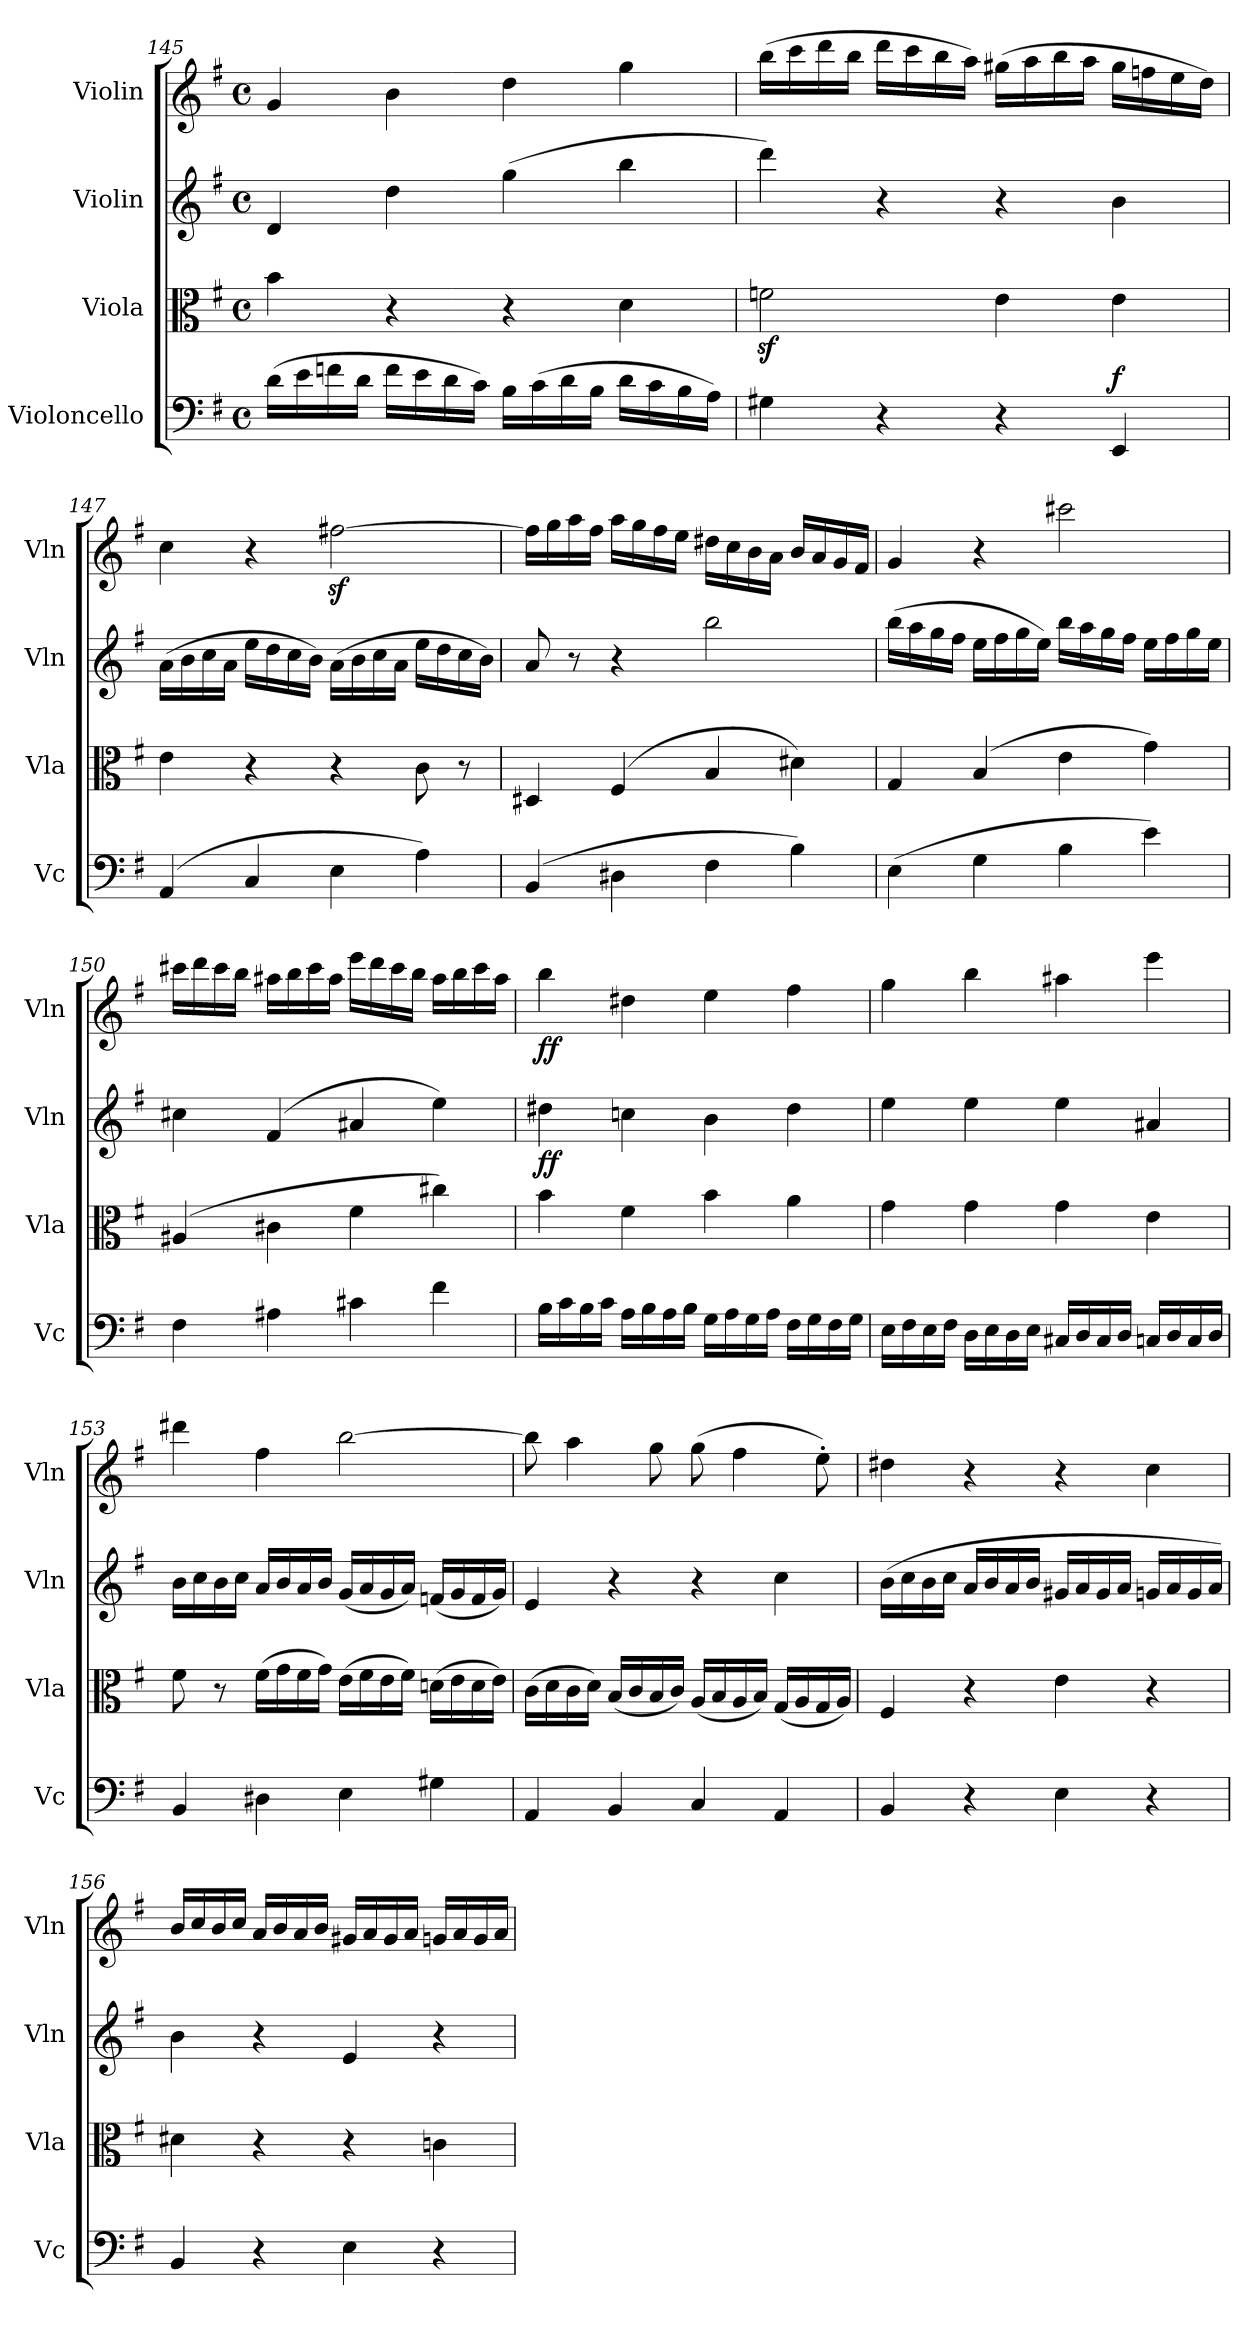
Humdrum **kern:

**kern	**dynam	**kern	**kern	**dynam	**kern	**dynam
*part4	*part4	*part3	*part2	*part2	*part1	*part1
*staff4	*staff4	*staff3	*staff2	*staff2	*staff1	*staff1
*I"Violoncello	*	*I"Viola	*I"Violin	*	*I"Violin	*
*I'Vc	*	*I'Vla	*I'Vln	*	*I'Vln	*
*clefF4	*	*clefC3	*clefG2	*	*clefG2	*
*k[f#]	*	*k[f#]	*k[f#]	*	*k[f#]	*
*M4/4	*	*M4/4	*M4/4	*	*M4/4	*
*met(c)	*	*met(c)	*met(c)	*	*met(c)	*
=145	=145	=145	=145	=145	=145	=145
(16d\LL	.	4b\	4d/	.	4g/	.
16e\	.	.	.	.	.	.
16fn\	.	.	.	.	.	.
16d\JJ	.	.	.	.	.	.
16f\LL	.	4r	4dd\	.	4b\	.
16e\	.	.	.	.	.	.
16d\	.	.	.	.	.	.
16c\JJ)	.	.	.	.	.	.
16B\LL	.	4r	(4gg\	.	4dd\	.
(16c\	.	.	.	.	.	.
16d\	.	.	.	.	.	.
16B\JJ	.	.	.	.	.	.
16d\LL	.	4d\	4bb\	.	4gg\	.
16c\	.	.	.	.	.	.
16B\	.	.	.	.	.	.
16A\JJ)	.	.	.	.	.	.
=146	=146	=146	=146	=146	=146	=146
4G#X\	.	2fnz>\	4ddd\)	.	(16bb\LL	.
.	.	.	.	.	16ccc\	.
.	.	.	.	.	16ddd\	.
.	.	.	.	.	16bb\JJ	.
4r	.	.	4r	.	16ddd\LL	.
.	.	.	.	.	16ccc\	.
.	.	.	.	.	16bb\	.
.	.	.	.	.	16aa\JJ)	.
4r	.	4e\	4r	.	(16gg#X\LL	.
.	.	.	.	.	16aa\	.
.	.	.	.	.	16bb\	.
.	.	.	.	.	16aa\JJ	.
!	!LO:DY:a	!	!	!	!	!
4EE/	f	4e\	4b\	.	16gg#\LL	.
.	.	.	.	.	16ffn\	.
.	.	.	.	.	16ee\	.
.	.	.	.	.	16dd\JJ)	.
=147	=147	=147	=147	=147	=147	=147
(4AA/	.	4e\	(16a\LL	.	4cc\	.
.	.	.	16b\	.	.	.
.	.	.	16cc\	.	.	.
.	.	.	16a\JJ	.	.	.
4C/	.	4r	16ee\LL	.	4r	.
.	.	.	16dd\	.	.	.
.	.	.	16cc\	.	.	.
.	.	.	16b\JJ)	.	.	.
4E\	.	4r	(16a\LL	.	[2ff#Xz<\	.
.	.	.	16b\	.	.	.
.	.	.	16cc\	.	.	.
.	.	.	16a\JJ	.	.	.
4A\)	.	8c\	16ee\LL	.	.	.
.	.	.	16dd\	.	.	.
.	.	8r	16cc\	.	.	.
.	.	.	16b\JJ)	.	.	.
=148	=148	=148	=148	=148	=148	=148
(4BB/	.	4D#X/	8a/	.	16ff#\LL]	.
.	.	.	.	.	16gg\	.
.	.	.	8r	.	16aa\	.
.	.	.	.	.	16ff#\JJ	.
4D#X\	.	(4F#/	4r	.	16aa\LL	.
.	.	.	.	.	16gg\	.
.	.	.	.	.	16ff#\	.
.	.	.	.	.	16ee\JJ	.
4F#\	.	4B/	2bb\	.	16dd#X\LL	.
.	.	.	.	.	16cc\	.
.	.	.	.	.	16b\	.
.	.	.	.	.	16a\JJ	.
4B\)	.	4d#X\)	.	.	16b/LL	.
.	.	.	.	.	16a/	.
.	.	.	.	.	16g/	.
.	.	.	.	.	16f#/JJ	.
=149	=149	=149	=149	=149	=149	=149
(4E\	.	4G/	(16bb\LL	.	4g/	.
.	.	.	16aa\	.	.	.
.	.	.	16gg\	.	.	.
.	.	.	16ff#\JJ	.	.	.
4G\	.	(4B/	16ee\LL	.	4r	.
.	.	.	16ff#\	.	.	.
.	.	.	16gg\	.	.	.
.	.	.	16ee\JJ)	.	.	.
4B\	.	4e\	16bb\LL	.	2ccc#X\	.
.	.	.	16aa\	.	.	.
.	.	.	16gg\	.	.	.
.	.	.	16ff#\JJ	.	.	.
4e\)	.	4g\)	16ee\LL	.	.	.
.	.	.	16ff#\	.	.	.
.	.	.	16gg\	.	.	.
.	.	.	16ee\JJ	.	.	.
=150	=150	=150	=150	=150	=150	=150
4F#\	.	(4A#X/	4cc#X\	.	16ccc#X\LL	.
.	.	.	.	.	16ddd\	.
.	.	.	.	.	16ccc#\	.
.	.	.	.	.	16bb\JJ	.
4A#X\	.	4c#X\	(4f#/	.	16aa#X\LL	.
.	.	.	.	.	16bb\	.
.	.	.	.	.	16ccc#\	.
.	.	.	.	.	16aa#\JJ	.
4c#X\	.	4f#\	4a#X/	.	16eee\LL	.
.	.	.	.	.	16ddd\	.
.	.	.	.	.	16ccc#\	.
.	.	.	.	.	16bb\JJ	.
4f#\	.	4cc#X\)	4ee\)	.	16aa#\LL	.
.	.	.	.	.	16bb\	.
.	.	.	.	.	16ccc#\	.
.	.	.	.	.	16aa#\JJ	.
=151	=151	=151	=151	=151	=151	=151
!	!	!	!	!LO:DY:b	!	!LO:DY:b
16B\LL	.	4b\	4dd#X\	ff	4bb\	ff
16c\	.	.	.	.	.	.
16B\	.	.	.	.	.	.
16c\JJ	.	.	.	.	.	.
16A\LL	.	4f#\	4ccn\	.	4dd#X\	.
16B\	.	.	.	.	.	.
16A\	.	.	.	.	.	.
16B\JJ	.	.	.	.	.	.
16G\LL	.	4b\	4b\	.	4ee\	.
16A\	.	.	.	.	.	.
16G\	.	.	.	.	.	.
16A\JJ	.	.	.	.	.	.
16F#\LL	.	4a\	4dd#\	.	4ff#\	.
16G\	.	.	.	.	.	.
16F#\	.	.	.	.	.	.
16G\JJ	.	.	.	.	.	.
=152	=152	=152	=152	=152	=152	=152
16E\LL	.	4g\	4ee\	.	4gg\	.
16F#\	.	.	.	.	.	.
16E\	.	.	.	.	.	.
16F#\JJ	.	.	.	.	.	.
16D\LL	.	4g\	4ee\	.	4bb\	.
16E\	.	.	.	.	.	.
16D\	.	.	.	.	.	.
16E\JJ	.	.	.	.	.	.
16C#X/LL	.	4g\	4ee\	.	4aa#X\	.
16D/	.	.	.	.	.	.
16C#/	.	.	.	.	.	.
16D/JJ	.	.	.	.	.	.
16Cn/LL	.	4e\	4a#X/	.	4eee\	.
16D/	.	.	.	.	.	.
16C/	.	.	.	.	.	.
16D/JJ	.	.	.	.	.	.
=153	=153	=153	=153	=153	=153	=153
4BB/	.	8f#\	16b\LL	.	4ddd#X\	.
.	.	.	16cc\	.	.	.
.	.	8r	16b\	.	.	.
.	.	.	16cc\JJ	.	.	.
4D#X\	.	(16f#\LL	16a/LL	.	4ff#\	.
.	.	16g\	16b/	.	.	.
.	.	16f#\	16a/	.	.	.
.	.	16g\JJ)	16b/JJ	.	.	.
4E\	.	(16e\LL	(16g/LL	.	[2bb\	.
.	.	16f#\	16a/	.	.	.
.	.	16e\	16g/	.	.	.
.	.	16f#\JJ)	16a/JJ)	.	.	.
4G#X\	.	(16dn\LL	(16fn/LL	.	.	.
.	.	16e\	16g/	.	.	.
.	.	16d\	16f/	.	.	.
.	.	16e\JJ)	16g/JJ)	.	.	.
=154	=154	=154	=154	=154	=154	=154
4AA/	.	(16c\LL	4e/	.	8bb\]	.
.	.	16d\	.	.	.	.
.	.	16c\	.	.	4aa\	.
.	.	16d\JJ)	.	.	.	.
4BB/	.	(16B/LL	4r	.	.	.
.	.	16c/	.	.	.	.
.	.	16B/	.	.	8gg\	.
.	.	16c/JJ)	.	.	.	.
4C/	.	(16A/LL	4r	.	(8gg\	.
.	.	16B/	.	.	.	.
.	.	16A/	.	.	4ff#\	.
.	.	16B/JJ)	.	.	.	.
4AA/	.	(16G/LL	4cc\	.	.	.
.	.	16A/	.	.	.	.
.	.	16G/	.	.	8ee'\)	.
.	.	16A/JJ)	.	.	.	.
=155	=155	=155	=155	=155	=155	=155
4BB/	.	4F#/	(16b\LL	.	4dd#X\	.
.	.	.	16cc\	.	.	.
.	.	.	16b\	.	.	.
.	.	.	16cc\JJ	.	.	.
4r	.	4r	16a/LL	.	4r	.
.	.	.	16b/	.	.	.
.	.	.	16a/	.	.	.
.	.	.	16b/JJ	.	.	.
4E\	.	4e\	16g#X/LL	.	4r	.
.	.	.	16a/	.	.	.
.	.	.	16g#/	.	.	.
.	.	.	16a/JJ	.	.	.
4r	.	4r	16gn/LL	.	4cc\	.
.	.	.	16a/	.	.	.
.	.	.	16g/	.	.	.
.	.	.	16a/JJ)	.	.	.
=156	=156	=156	=156	=156	=156	=156
4BB/	.	4d#X\	4b\	.	16b/LL	.
.	.	.	.	.	16cc/	.
.	.	.	.	.	16b/	.
.	.	.	.	.	16cc/JJ	.
4r	.	4r	4r	.	16a/LL	.
.	.	.	.	.	16b/	.
.	.	.	.	.	16a/	.
.	.	.	.	.	16b/JJ	.
4E\	.	4r	4e/	.	16g#X/LL	.
.	.	.	.	.	16a/	.
.	.	.	.	.	16g#/	.
.	.	.	.	.	16a/JJ	.
4r	.	4cn\	4r	.	16gn/LL	.
.	.	.	.	.	16a/	.
.	.	.	.	.	16g/	.
.	.	.	.	.	16a/JJ	.
=	=	=	=	=	=	=
*-	*-	*-	*-	*-	*-	*-
